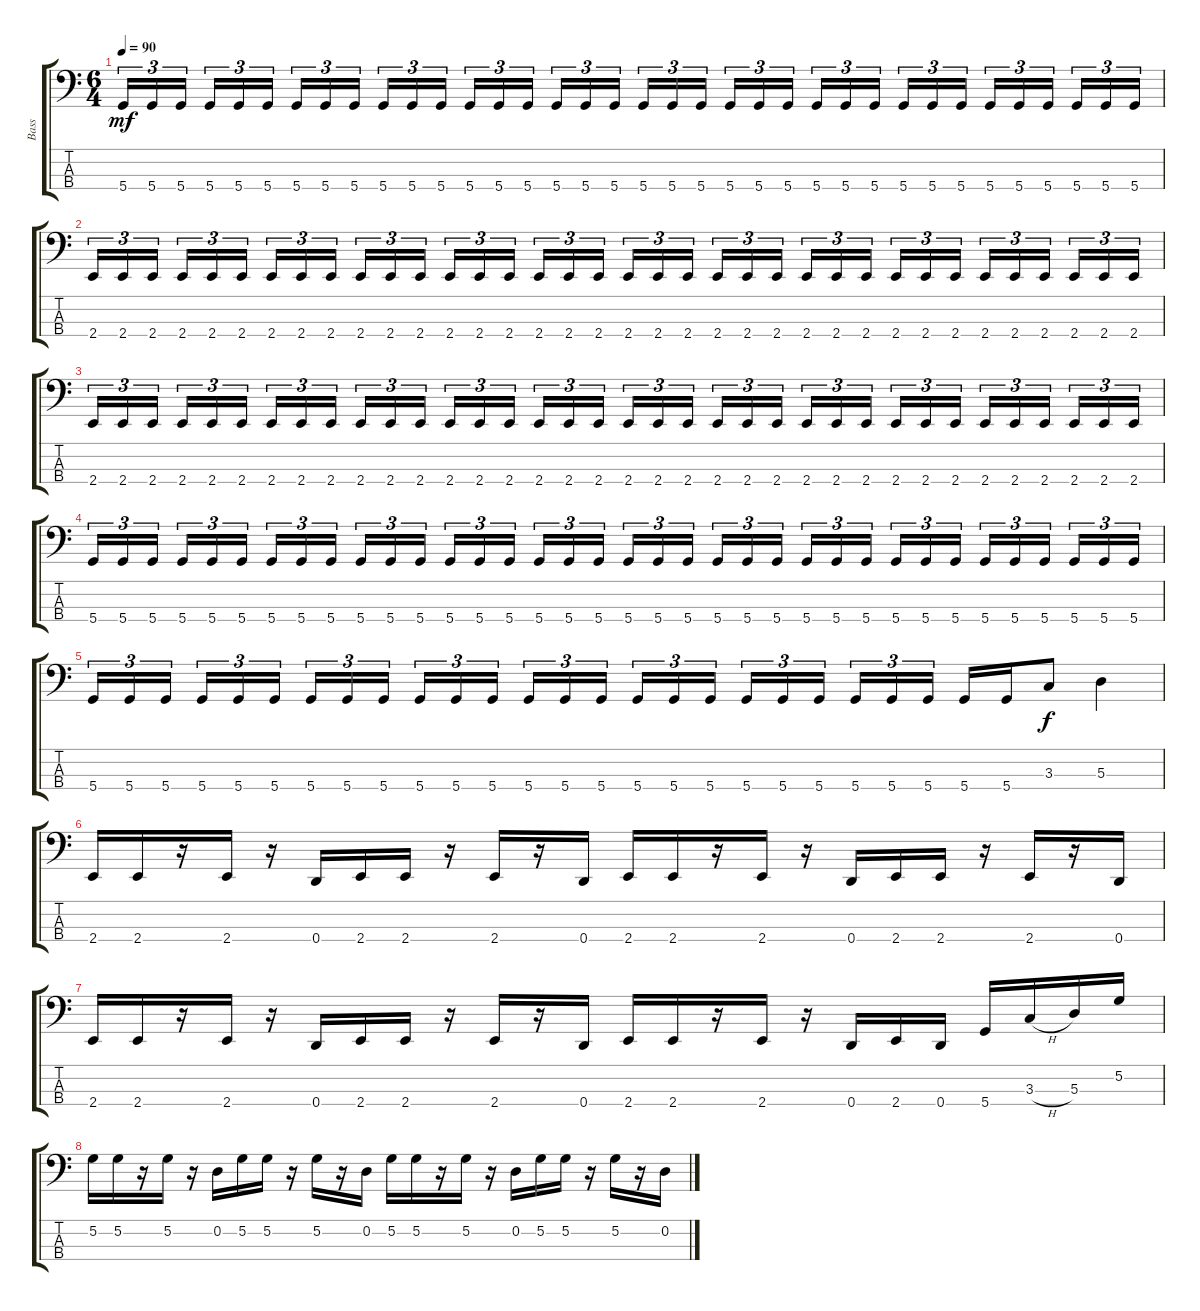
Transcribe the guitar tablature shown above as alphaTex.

\track ("Bass" "Bass") {instrument electricbasspick}
\staff {score tabs}
\tuning (G2 D2 A1 D1) {hide}
\ts (6 4)
\tempo 90
\clef f4
\ks c
5.4.16{tu (3 2) dy mf} 5.4.16{tu (3 2)} 5.4.16{tu (3 2) beam splitsecondary} 5.4.16{tu (3 2)} 5.4.16{tu (3 2)} 5.4.16{tu (3 2) beam splitsecondary} 5.4.16{tu (3 2)} 5.4.16{tu (3 2)} 5.4.16{tu (3 2) beam splitsecondary} 5.4.16{tu (3 2)} 5.4.16{tu (3 2)} 5.4.16{tu (3 2) beam splitsecondary} 5.4.16{tu (3 2)} 5.4.16{tu (3 2)} 5.4.16{tu (3 2) beam splitsecondary} 5.4.16{tu (3 2)} 5.4.16{tu (3 2)} 5.4.16{tu (3 2)} 5.4.16{tu (3 2)} 5.4.16{tu (3 2)} 5.4.16{tu (3 2) beam splitsecondary} 5.4.16{tu (3 2)} 5.4.16{tu (3 2)} 5.4.16{tu (3 2) beam splitsecondary} 5.4.16{tu (3 2)} 5.4.16{tu (3 2)} 5.4.16{tu (3 2) beam splitsecondary} 5.4.16{tu (3 2)} 5.4.16{tu (3 2)} 5.4.16{tu (3 2) beam splitsecondary} 5.4.16{tu (3 2)} 5.4.16{tu (3 2)} 5.4.16{tu (3 2) beam splitsecondary} 5.4.16{tu (3 2)} 5.4.16{tu (3 2)} 5.4.16{tu (3 2)} |
2.4.16{tu (3 2)} 2.4.16{tu (3 2)} 2.4.16{tu (3 2) beam splitsecondary} 2.4.16{tu (3 2)} 2.4.16{tu (3 2)} 2.4.16{tu (3 2) beam splitsecondary} 2.4.16{tu (3 2)} 2.4.16{tu (3 2)} 2.4.16{tu (3 2) beam splitsecondary} 2.4.16{tu (3 2)} 2.4.16{tu (3 2)} 2.4.16{tu (3 2) beam splitsecondary} 2.4.16{tu (3 2)} 2.4.16{tu (3 2)} 2.4.16{tu (3 2) beam splitsecondary} 2.4.16{tu (3 2)} 2.4.16{tu (3 2)} 2.4.16{tu (3 2)} 2.4.16{tu (3 2)} 2.4.16{tu (3 2)} 2.4.16{tu (3 2) beam splitsecondary} 2.4.16{tu (3 2)} 2.4.16{tu (3 2)} 2.4.16{tu (3 2) beam splitsecondary} 2.4.16{tu (3 2)} 2.4.16{tu (3 2)} 2.4.16{tu (3 2) beam splitsecondary} 2.4.16{tu (3 2)} 2.4.16{tu (3 2)} 2.4.16{tu (3 2) beam splitsecondary} 2.4.16{tu (3 2)} 2.4.16{tu (3 2)} 2.4.16{tu (3 2) beam splitsecondary} 2.4.16{tu (3 2)} 2.4.16{tu (3 2)} 2.4.16{tu (3 2)} |
2.4.16{tu (3 2)} 2.4.16{tu (3 2)} 2.4.16{tu (3 2) beam splitsecondary} 2.4.16{tu (3 2)} 2.4.16{tu (3 2)} 2.4.16{tu (3 2) beam splitsecondary} 2.4.16{tu (3 2)} 2.4.16{tu (3 2)} 2.4.16{tu (3 2) beam splitsecondary} 2.4.16{tu (3 2)} 2.4.16{tu (3 2)} 2.4.16{tu (3 2) beam splitsecondary} 2.4.16{tu (3 2)} 2.4.16{tu (3 2)} 2.4.16{tu (3 2) beam splitsecondary} 2.4.16{tu (3 2)} 2.4.16{tu (3 2)} 2.4.16{tu (3 2)} 2.4.16{tu (3 2)} 2.4.16{tu (3 2)} 2.4.16{tu (3 2) beam splitsecondary} 2.4.16{tu (3 2)} 2.4.16{tu (3 2)} 2.4.16{tu (3 2) beam splitsecondary} 2.4.16{tu (3 2)} 2.4.16{tu (3 2)} 2.4.16{tu (3 2) beam splitsecondary} 2.4.16{tu (3 2)} 2.4.16{tu (3 2)} 2.4.16{tu (3 2) beam splitsecondary} 2.4.16{tu (3 2)} 2.4.16{tu (3 2)} 2.4.16{tu (3 2) beam splitsecondary} 2.4.16{tu (3 2)} 2.4.16{tu (3 2)} 2.4.16{tu (3 2)} |
5.4.16{tu (3 2)} 5.4.16{tu (3 2)} 5.4.16{tu (3 2) beam splitsecondary} 5.4.16{tu (3 2)} 5.4.16{tu (3 2)} 5.4.16{tu (3 2) beam splitsecondary} 5.4.16{tu (3 2)} 5.4.16{tu (3 2)} 5.4.16{tu (3 2) beam splitsecondary} 5.4.16{tu (3 2)} 5.4.16{tu (3 2)} 5.4.16{tu (3 2) beam splitsecondary} 5.4.16{tu (3 2)} 5.4.16{tu (3 2)} 5.4.16{tu (3 2) beam splitsecondary} 5.4.16{tu (3 2)} 5.4.16{tu (3 2)} 5.4.16{tu (3 2)} 5.4.16{tu (3 2)} 5.4.16{tu (3 2)} 5.4.16{tu (3 2) beam splitsecondary} 5.4.16{tu (3 2)} 5.4.16{tu (3 2)} 5.4.16{tu (3 2) beam splitsecondary} 5.4.16{tu (3 2)} 5.4.16{tu (3 2)} 5.4.16{tu (3 2) beam splitsecondary} 5.4.16{tu (3 2)} 5.4.16{tu (3 2)} 5.4.16{tu (3 2) beam splitsecondary} 5.4.16{tu (3 2)} 5.4.16{tu (3 2)} 5.4.16{tu (3 2) beam splitsecondary} 5.4.16{tu (3 2)} 5.4.16{tu (3 2)} 5.4.16{tu (3 2)} |
5.4.16{tu (3 2)} 5.4.16{tu (3 2)} 5.4.16{tu (3 2) beam splitsecondary} 5.4.16{tu (3 2)} 5.4.16{tu (3 2)} 5.4.16{tu (3 2) beam splitsecondary} 5.4.16{tu (3 2)} 5.4.16{tu (3 2)} 5.4.16{tu (3 2) beam splitsecondary} 5.4.16{tu (3 2)} 5.4.16{tu (3 2)} 5.4.16{tu (3 2) beam splitsecondary} 5.4.16{tu (3 2)} 5.4.16{tu (3 2)} 5.4.16{tu (3 2) beam splitsecondary} 5.4.16{tu (3 2)} 5.4.16{tu (3 2)} 5.4.16{tu (3 2)} 5.4.16{tu (3 2)} 5.4.16{tu (3 2)} 5.4.16{tu (3 2) beam splitsecondary} 5.4.16{tu (3 2)} 5.4.16{tu (3 2)} 5.4.16{tu (3 2) beam splitsecondary} 5.4.16 5.4.16 3.3.8{dy f} 5.3.4 |
2.4.16 2.4.16 r.16 2.4.16 r.16 0.4.16 2.4.16 2.4.16 r.16 2.4.16 r.16 0.4.16 2.4.16 2.4.16 r.16 2.4.16 r.16 0.4.16 2.4.16 2.4.16 r.16 2.4.16 r.16 0.4.16 |
2.4.16 2.4.16 r.16 2.4.16 r.16 0.4.16 2.4.16 2.4.16 r.16 2.4.16 r.16 0.4.16 2.4.16 2.4.16 r.16 2.4.16 r.16 0.4.16 2.4.16 0.4.16 5.4.16 3.3{h}.16 5.3.16 5.2.16 |
5.2.16 5.2.16 r.16 5.2.16 r.16 0.2.16 5.2.16 5.2.16 r.16 5.2.16 r.16 0.2.16 5.2.16 5.2.16 r.16 5.2.16 r.16 0.2.16 5.2.16 5.2.16 r.16 5.2.16 r.16 0.2.16
